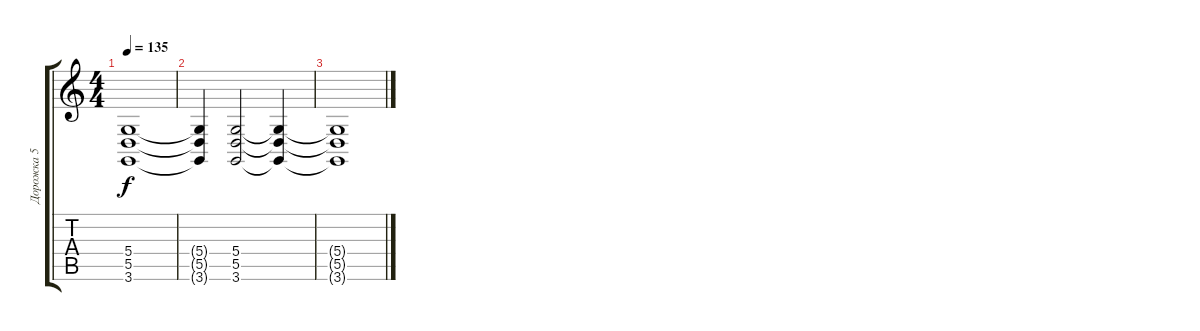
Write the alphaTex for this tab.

\track ("Дорожка 5" "Дорожка 5") {instrument synthstrings1}
\staff {score tabs}
\tuning (E4 B3 G3 D3 A2 E2) {hide}
\ts (4 4)
\tempo 135
\clef g2
\ks c
(5.4{t} 5.5{t} 3.6{t}).1{dy f} |
(5.4{t} 5.5{t} 3.6{t}).4 (5.4 5.5 3.6).2 (5.4{t} 5.5{t} 3.6{t}).4 |
(5.4{t} 5.5{t} 3.6{t}).1{volume 5}
